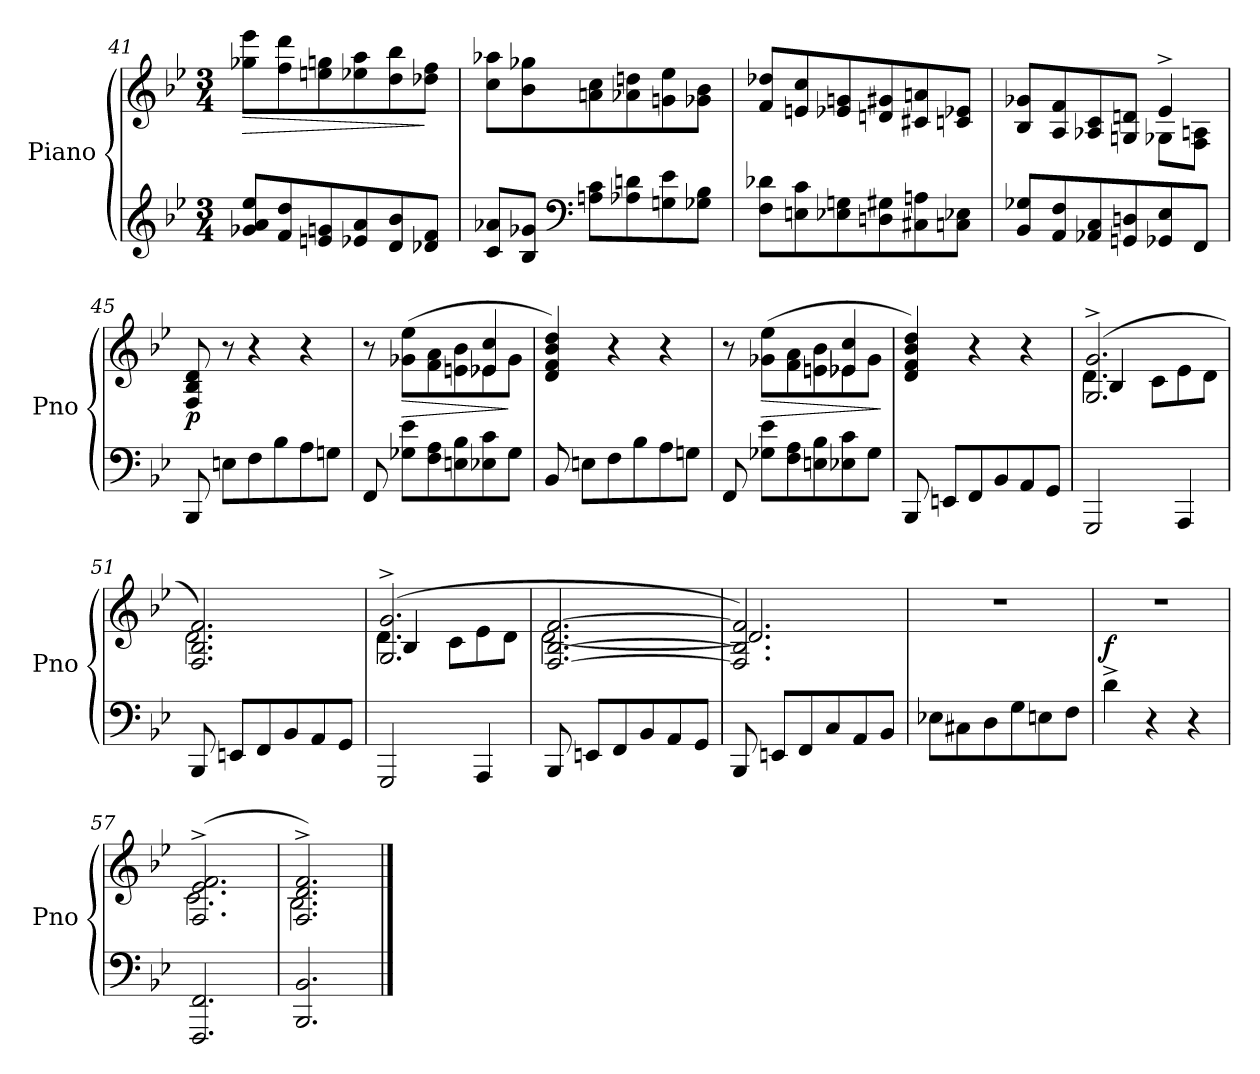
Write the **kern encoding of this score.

**kern	**kern	**dynam
*part1	*part1	*part1
*staff2	*staff1	*staff1/2
*I"Piano	*	*
*I'Pno	*	*
*clefG2	*clefG2	*
*k[b-e-]	*k[b-e-]	*
*M3/4	*M3/4	*
=41	=41	=41
!	!	!LO:HP:b
8g-X/ 8a/ 8ee-/L	8gg-X\ 8eee-\L	>
8f/ 8dd/	8ff\ 8ddd\	.
8en/ 8gn/	8een\ 8ggn\	.
8e-X/ 8a/	8ee-X\ 8aa\	.
8d/ 8b-/	8dd\ 8bb-\	.
8d-X/ 8f/J	8dd-X\ 8ff\J	]
=42	=42	=42
8c/ 8a-X/L	8cc\ 8aa-X\L	.
8B-/ 8g-X/J	8b-\ 8gg-X\	.
*clefF4	*	*
!	!	!LO:DY:b
8An\ 8c\L	8an\ 8cc\	other-dynamics
8A-X\ 8dn\	8a-X\ 8ddn\	.
8Gn\ 8e-\	8gn\ 8ee-\	.
8G-X\ 8B-\J	8g-X\ 8b-\J	.
!!LO:LB:g=z
=43	=43	=43
8F\ 8d-X\L	8f/ 8dd-X/L	.
8En\ 8c\	8en/ 8cc/	.
8E-X\ 8Gn\	8e-X/ 8gn/	.
8Dn\ 8G#X\	8dn/ 8g#X/	.
8C#X\ 8An\	8c#X/ 8an/	.
8Cn\ 8E-X\J	8cn/ 8e-X/J	.
=44	=44	=44
*	*^	*
8BB-/ 8G-X/L	8B-/ 8g-X/L	2ryy	.
8AA/ 8F/	8A/ 8f/	.	.
8AA-X/ 8C/	8A-X/ 8c/	.	.
8GGn/ 8Dn/	8Gn/ 8dn/J	.	.
8GG-X/ 8E-/	4e-^/	8G-X\L	.
8FF/J	.	8F\ 8An\J	.
=45	=45	=45	=45
!	!	!	!LO:DY:b
*	*v	*v	*
8BBB-/	8F/ 8B-/ 8d/	p
8En\L	8r	.
8F\	4r	.
8B-\	.	.
8A\	4r	.
8Gn\J	.	.
=46	=46	=46
*	*^	*
8FF/	8r	2ryy	.
!	!	!	!LO:HP:b
8G-X\ 8e-\L	(>8g-X\ 8ee-\L	.	>
8F\ 8A\	8f\ 8a\	.	.
8En\ 8B-\	8en\ 8b-\	.	.
8E-X\ 8c\	8e-X\	4e-X/ 4cc/	.
8G-\J	8g-\J	.	]
*	*v	*v	*
=47	=47	=47
8BB-/	4d/ 4f/ 4b-/ 4dd/)	.
8En\L	.	.
8F\	4r	.
8B-\	.	.
8A\	4r	.
8Gn\J	.	.
!!LO:PB:g=z
=48	=48	=48
*	*^	*
8FF/	8r	2ryy	.
!	!	!	!LO:HP:b
8G-X\ 8e-\L	(>8g-X\ 8ee-\L	.	>
8F\ 8A\	8f\ 8a\	.	.
8En\ 8B-\	8en\ 8b-\	.	.
8E-X\ 8c\	8e-X\	4e-X/ 4cc/	.
8G-\J	8g-\J	.	.
*	*v	*v	*
.	.	]
=49	=49	=49
8BBB-/	4d/ 4f/ 4b-/ 4dd/)	.
8EEn/L	.	.
8FF/	4r	.
8BB-/	.	.
8AA/	4r	.
8GG/J	.	.
=50	=50	=50
*	*^	*
*	*	*^	*
2GGG/	(2.G/^ 2.g/^	4.d\	4B-/	.
.	.	.	2ryy	.
.	.	8c\L	.	.
4AAA/	.	8e-\	.	.
.	.	8d\J	.	.
*	*	*v	*v	*
=51	=51	=51	=51
8BBB-/	2.F/ 2.B-/ 2.f/)	2.d\	.
8EEn/L	.	.	.
8FF/	.	.	.
8BB-/	.	.	.
8AA/	.	.	.
8GG/J	.	.	.
=52	=52	=52	=52
*	*	*^	*
2GGG/	(2.G/^ 2.g/^	4.d\	4B-/	.
.	.	.	2ryy	.
.	.	8c\L	.	.
4AAA/	.	8e-\	.	.
.	.	8d\J	.	.
*	*	*v	*v	*
=53	=53	=53	=53
8BBB-/	[2.F/ [2.B-/ [2.f/	[2.d\	.
8EEn/L	.	.	.
8FF/	.	.	.
8BB-/	.	.	.
8AA/	.	.	.
8GG/J	.	.	.
!!LO:LB:g=z	!!
=54	=54	=54	=54
8BBB-/	2.F/] 2.B-/] 2.f/])	2.d/]	.
8EEn/L	.	.	.
8FF/	.	.	.
8C/	.	.	.
8AA/	.	.	.
8BB-/J	.	.	.
*	*v	*v	*
=55	=55	=55
!	!	!LO:DY:a=2
8E-X\L	2.r	other-dynamics
8C#X\	.	.
8D\	.	.
8G\	.	.
8En\	.	.
8F\J	.	.
=56	=56	=56
!	!	!LO:DY:a=2
4d^\	2.r	f
4r	.	.
4r	.	.
=57	=57	=57
*	*^	*
2.FFF/ 2.FF/	(2.F/^ 2.e-/^ 2.f/^	2.c\	.
=58	=58	=58	=58
2.BBB-/ 2.BB-/	2.F/^ 2.d/^ 2.f/^)	2.B-\	.
*	*v	*v	*
==	==	==
*-	*-	*-
